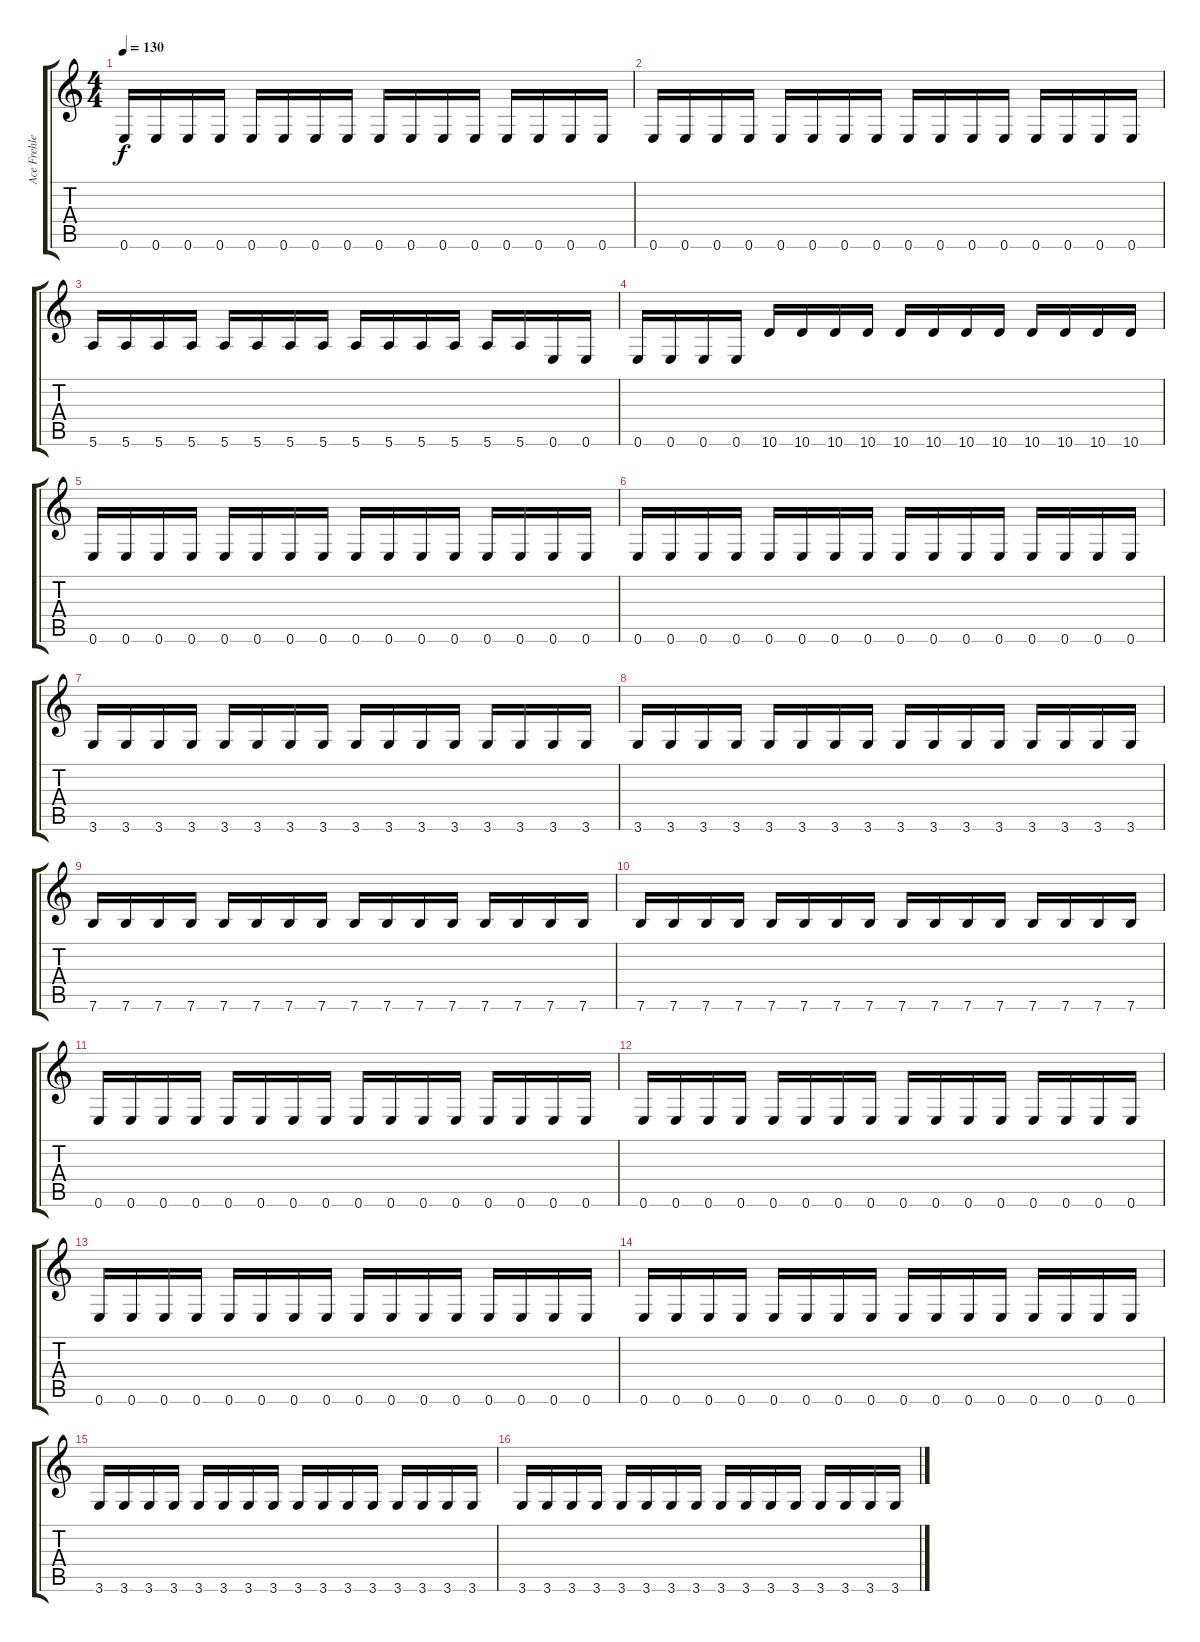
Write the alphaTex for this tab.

\track ("Ace Frehley" "Ace Frehle") {instrument electricguitarmuted}
\staff {score tabs}
\tuning (E4 B3 G3 D3 A2 E2) {hide}
\ts (4 4)
\tempo 130
\clef g2
\ks c
0.6.16{dy f} 0.6.16 0.6.16 0.6.16 0.6.16 0.6.16 0.6.16 0.6.16 0.6.16 0.6.16 0.6.16 0.6.16 0.6.16 0.6.16 0.6.16 0.6.16 |
0.6.16 0.6.16 0.6.16 0.6.16 0.6.16 0.6.16 0.6.16 0.6.16 0.6.16 0.6.16 0.6.16 0.6.16 0.6.16 0.6.16 0.6.16 0.6.16 |
5.6.16 5.6.16 5.6.16 5.6.16 5.6.16 5.6.16 5.6.16 5.6.16 5.6.16 5.6.16 5.6.16 5.6.16 5.6.16 5.6.16 0.6.16 0.6.16 |
0.6.16 0.6.16 0.6.16 0.6.16 10.6.16 10.6.16 10.6.16 10.6.16 10.6.16 10.6.16 10.6.16 10.6.16 10.6.16 10.6.16 10.6.16 10.6.16 |
0.6.16 0.6.16 0.6.16 0.6.16 0.6.16 0.6.16 0.6.16 0.6.16 0.6.16 0.6.16 0.6.16 0.6.16 0.6.16 0.6.16 0.6.16 0.6.16 |
0.6.16 0.6.16 0.6.16 0.6.16 0.6.16 0.6.16 0.6.16 0.6.16 0.6.16 0.6.16 0.6.16 0.6.16 0.6.16 0.6.16 0.6.16 0.6.16 |
3.6.16 3.6.16 3.6.16 3.6.16 3.6.16 3.6.16 3.6.16 3.6.16 3.6.16 3.6.16 3.6.16 3.6.16 3.6.16 3.6.16 3.6.16 3.6.16 |
3.6.16 3.6.16 3.6.16 3.6.16 3.6.16 3.6.16 3.6.16 3.6.16 3.6.16 3.6.16 3.6.16 3.6.16 3.6.16 3.6.16 3.6.16 3.6.16 |
7.6.16 7.6.16 7.6.16 7.6.16 7.6.16 7.6.16 7.6.16 7.6.16 7.6.16 7.6.16 7.6.16 7.6.16 7.6.16 7.6.16 7.6.16 7.6.16 |
7.6.16 7.6.16 7.6.16 7.6.16 7.6.16 7.6.16 7.6.16 7.6.16 7.6.16 7.6.16 7.6.16 7.6.16 7.6.16 7.6.16 7.6.16 7.6.16 |
0.6.16 0.6.16 0.6.16 0.6.16 0.6.16 0.6.16 0.6.16 0.6.16 0.6.16 0.6.16 0.6.16 0.6.16 0.6.16 0.6.16 0.6.16 0.6.16 |
0.6.16 0.6.16 0.6.16 0.6.16 0.6.16 0.6.16 0.6.16 0.6.16 0.6.16 0.6.16 0.6.16 0.6.16 0.6.16 0.6.16 0.6.16 0.6.16 |
0.6.16 0.6.16 0.6.16 0.6.16 0.6.16 0.6.16 0.6.16 0.6.16 0.6.16 0.6.16 0.6.16 0.6.16 0.6.16 0.6.16 0.6.16 0.6.16 |
0.6.16 0.6.16 0.6.16 0.6.16 0.6.16 0.6.16 0.6.16 0.6.16 0.6.16 0.6.16 0.6.16 0.6.16 0.6.16 0.6.16 0.6.16 0.6.16 |
3.6.16 3.6.16 3.6.16 3.6.16 3.6.16 3.6.16 3.6.16 3.6.16 3.6.16 3.6.16 3.6.16 3.6.16 3.6.16 3.6.16 3.6.16 3.6.16 |
3.6.16 3.6.16 3.6.16 3.6.16 3.6.16 3.6.16 3.6.16 3.6.16 3.6.16 3.6.16 3.6.16 3.6.16 3.6.16 3.6.16 3.6.16 3.6.16
